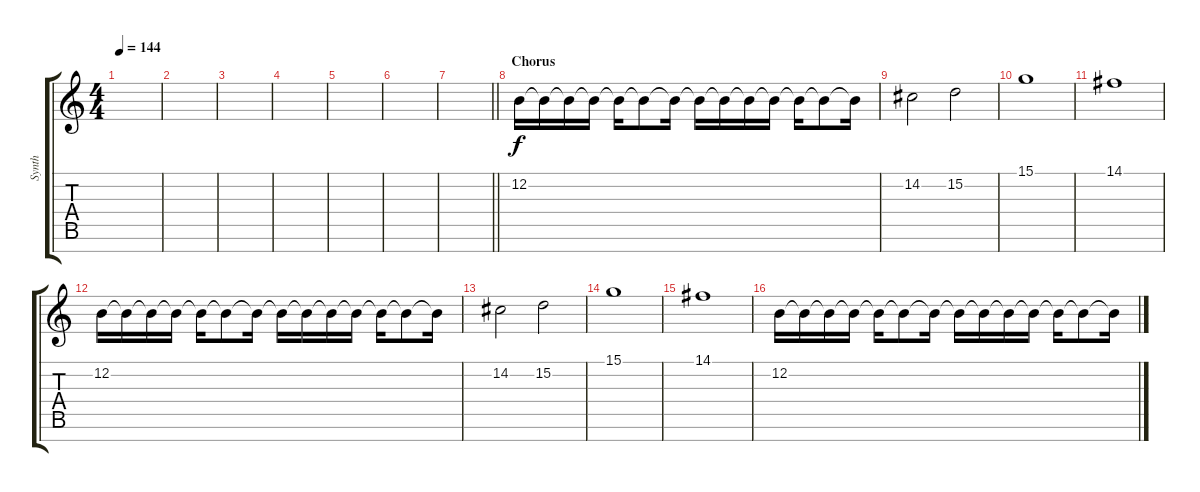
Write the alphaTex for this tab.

\track ("Synth" "Synth") {instrument stringensemble1}
\staff {score tabs}
\tuning (E4 B3 G3 D3 A2 E2 B1) {hide}
\ts (4 4)
\tempo 144
\clef g2
\ks c
|
|
|
|
|
|
\barLineRight lightlight
|
\section ("" "Chorus")
12.2.16 12.2{t}.16 12.2{t}.16 12.2{t}.16 12.2{t}.16 12.2{t}.8 12.2{t}.16 12.2{t}.16 12.2{t}.16 12.2{t}.16 12.2{t}.16 12.2{t}.16 12.2{t}.8 12.2{t}.16 |
14.2.2 15.2.2 |
15.1.1 |
14.1.1 |
12.2.16 12.2{t}.16 12.2{t}.16 12.2{t}.16 12.2{t}.16 12.2{t}.8 12.2{t}.16 12.2{t}.16 12.2{t}.16 12.2{t}.16 12.2{t}.16 12.2{t}.16 12.2{t}.8 12.2{t}.16 |
14.2.2 15.2.2 |
15.1.1 |
14.1.1 |
12.2.16 12.2{t}.16 12.2{t}.16 12.2{t}.16 12.2{t}.16 12.2{t}.8 12.2{t}.16 12.2{t}.16 12.2{t}.16 12.2{t}.16 12.2{t}.16 12.2{t}.16 12.2{t}.8 12.2{t}.16
